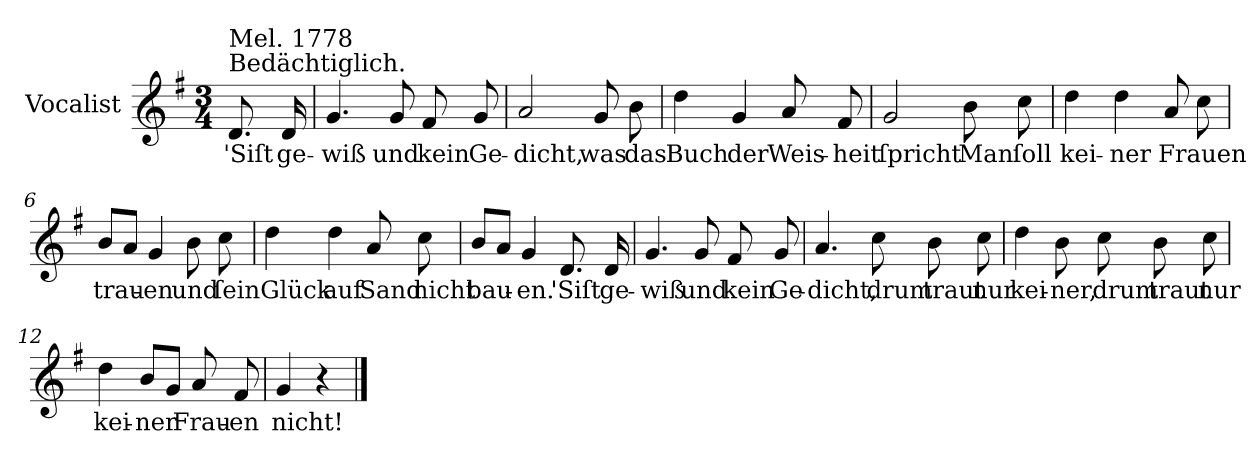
**kern	**text
*part1	*part1
*staff1	*staff1
*I"Vocalist	*
*k[f#]	*
*G:	*
*M3/4	*
=	=
!LO:TX:a:t=Bedächtiglich.	!
!LO:TX:a:t=Mel. 1778	!
8.d	'Siſt
16d	ge-
=1	=1
4.g	-wiß
8g	und
8f#	kein
8g	Ge-
=2	=2
2a	-dicht,
8g	was
8b	das
=3	=3
4dd	Buch
4g	der
8a	Weis-
8f#	-heit
=4	=4
2g	ſpricht
8b	Man
8cc	ſoll
=5	=5
4dd	kei-
4dd	-ner
8a	Frauen
8cc	.
=6	=6
8bL	trau-
8aJ	.
4g	-en
8b	und
8cc	ſein
=7	=7
4dd	Glück
4dd	auf
8a	Sand
8cc	nicht
=8	=8
8bL	bau-
8aJ	.
4g	-en.
8.d	'Siſt
16d	ge-
=9	=9
4.g	-wiß
8g	und
8f#	kein
8g	Ge-
=10	=10
4.a	-dicht,
8cc	drum
8b	traut
8cc	nur
=11	=11
4dd	kei-
8b	-ner,
8cc	drum
8b	traut
8cc	nur
=12	=12
4dd	kei-
8bL	-ner
8gJ	.
8a	Frau-
8f#	-en
=13	=13
4g	nicht!
4r	.
==	==
*-	*-
